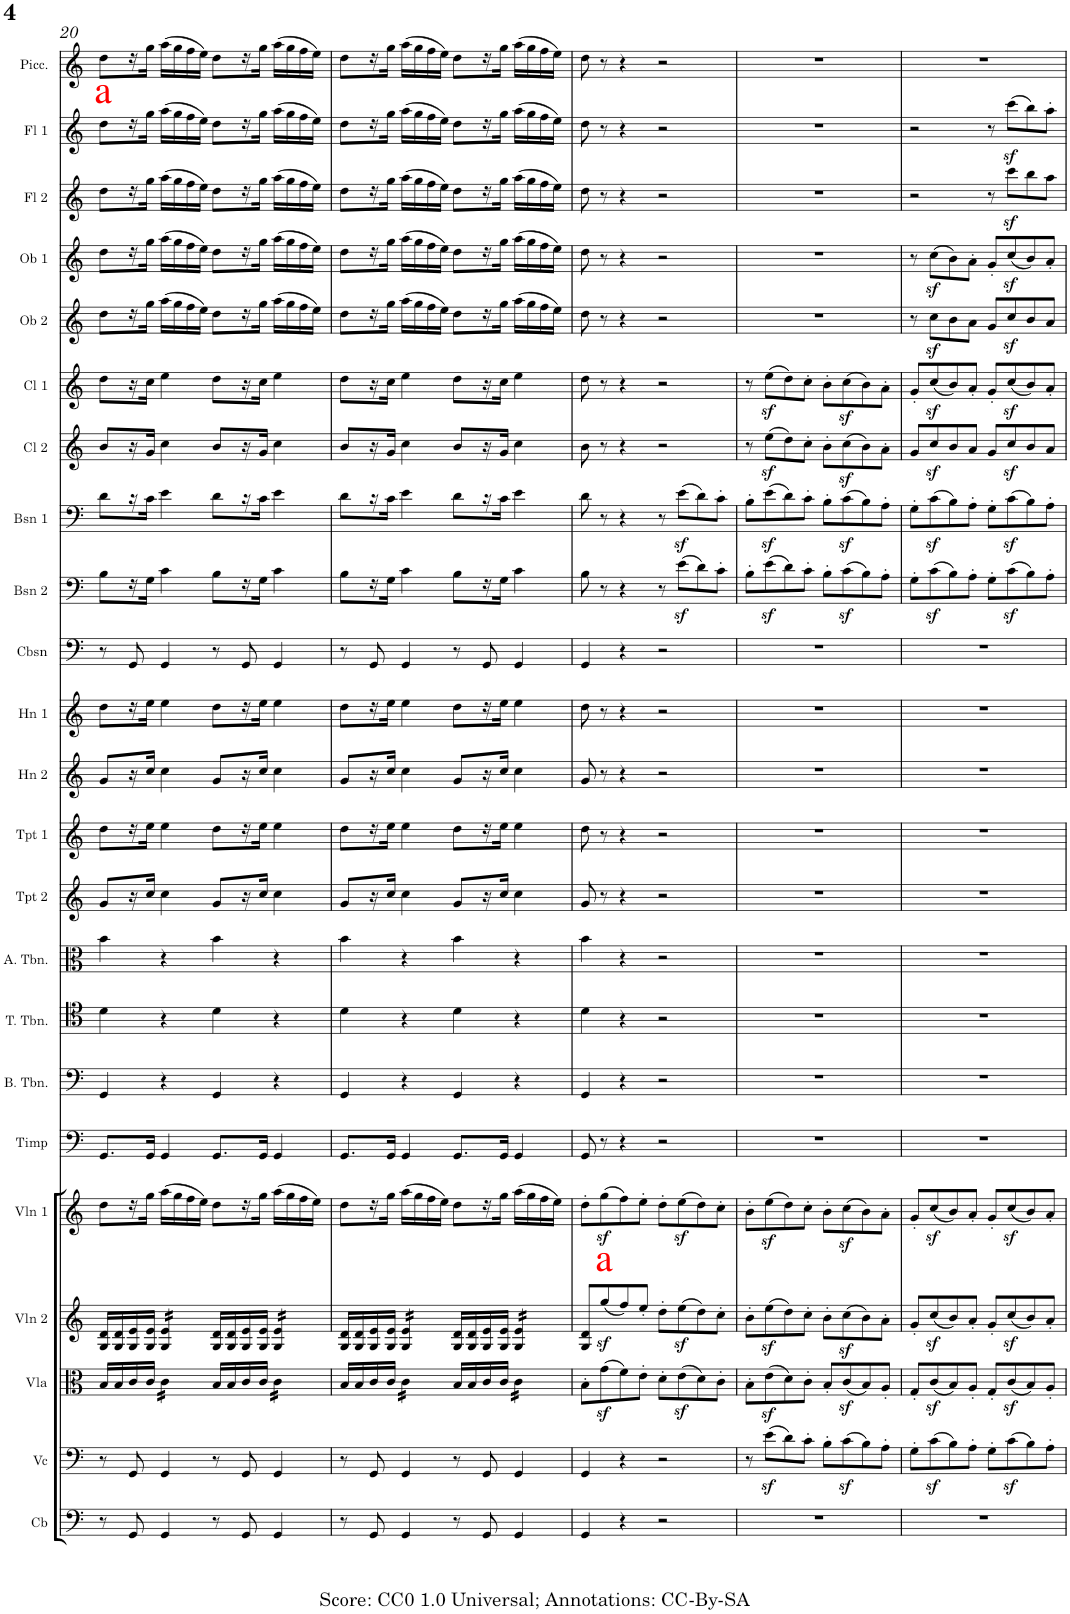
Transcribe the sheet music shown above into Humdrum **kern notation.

**kern	**kern	**kern	**kern	**kern	**text	**kern	**kern	**kern	**kern	**kern	**kern	**kern	**kern	**kern	**kern	**kern	**kern	**kern	**kern	**kern	**kern	**kern	**kern	**text
*part23	*part22	*part21	*part20	*part19	*part19	*part18	*part17	*part16	*part15	*part14	*part13	*part12	*part11	*part10	*part9	*part8	*part7	*part6	*part5	*part4	*part3	*part2	*part1	*part1
*staff23	*staff22	*staff21	*staff20	*staff19	*staff19	*staff18	*staff17	*staff16	*staff15	*staff14	*staff13	*staff12	*staff11	*staff10	*staff9	*staff8	*staff7	*staff6	*staff5	*staff4	*staff3	*staff2	*staff1	*staff1
*I"Contrabass	*I"Violoncello	*I"Viola	*I"Violin 2	*I"Violin 1	*	*I"Timpani	*I"Bass Trombone	*I"Tenor Trombone	*I"Alto Trombone	*I"C Trumpet 2	*I"C Trumpet 1	*I"C Horn 2	*I"C Horn 1	*I"Contrabassoon	*I"Bassoon 2	*I"Bassoon 1	*I"C Clarinet 2	*I"C Clarinet 1	*I"Oboe 2	*I"Oboe 1	*I"Flute 2	*I"Flute 1	*I"Piccolo	*
*I'Cb	*I'Vc	*I'Vla	*I'Vln 2	*I'Vln 1	*	*I'Timp	*I'B. Tbn.	*I'T. Tbn.	*I'A. Tbn.	*I'Tpt 2	*I'Tpt 1	*I'Hn 2	*I'Hn 1	*I'Cbsn	*I'Bsn 2	*I'Bsn 1	*I'Cl 2	*I'Cl 1	*I'Ob 2	*I'Ob 1	*I'Fl 2	*I'Fl 1	*I'Picc.	*
!!LO:PB:g=z
*clefF4	*clefF4	*clefC3	*clefG2	*clefG2	*	*clefF4	*clefF4	*clefC4	*clefC3	*clefG2	*clefG2	*clefG2	*clefG2	*clefF4	*clefF4	*clefF4	*clefG2	*clefG2	*clefG2	*clefG2	*clefG2	*clefG2	*clefG2	*
*Trd7c12	*	*	*	*	*	*	*	*	*	*	*	*Trd7c12	*Trd7c12	*Trd7c12	*	*	*Trd1c2	*Trd1c2	*	*	*	*	*Trd-7c-12	*
*k[]	*k[]	*k[]	*k[]	*k[]	*	*k[]	*k[]	*k[]	*k[]	*k[]	*k[]	*k[]	*k[]	*k[]	*k[]	*k[]	*k[]	*k[]	*k[]	*k[]	*k[]	*k[]	*k[]	*
*M4/4	*M4/4	*M4/4	*M4/4	*M4/4	*	*M4/4	*M4/4	*M4/4	*M4/4	*M4/4	*M4/4	*M4/4	*M4/4	*M4/4	*M4/4	*M4/4	*M4/4	*M4/4	*M4/4	*M4/4	*M4/4	*M4/4	*M4/4	*
*met(c)	*met(c)	*met(c)	*met(c)	*met(c)	*	*met(c)	*met(c)	*met(c)	*met(c)	*met(c)	*met(c)	*met(c)	*met(c)	*met(c)	*met(c)	*met(c)	*met(c)	*met(c)	*met(c)	*met(c)	*met(c)	*met(c)	*met(c)	*
=20	=20	=20	=20	=20	=20	=20	=20	=20	=20	=20	=20	=20	=20	=20	=20	=20	=20	=20	=20	=20	=20	=20	=20	=20
!	!	!	!	!	!	!	!	!	!	!	!	!	!	!	!	!	!	!	!	!	!	!	!	!LO:LY:b:color=#FF0000
8r	8r	16B/LL	16G/ 16d/LL	8dd\L	.	8.GG/L	4GG/	4d\	4b\	8g/L	8dd\L	8g/L	8dd\L	8r	8B\L	8d\L	8b/L	8dd\L	8dd\L	8dd\L	8dd\L	8dd\L	8dd\L	a
.	.	16B/	16G/ 16d/	.	.	.	.	.	.	.	.	.	.	.	.	.	.	.	.	.	.	.	.	.
8GG/	8GG/	16c/	16G/ 16e/	16r	.	.	.	.	.	16r	16r	16r	16r	8GG/	16r	16r	16r	16r	16r	16r	16r	16r	16r	.
.	.	16c/JJ	16G/ 16e/JJ	16gg\JJ	.	16GG/Jk	.	.	.	16cc/JJ	16ee\JJ	16cc/JJ	16ee\JJ	.	16G\JJ	16c\JJ	16g/JJ	16cc\JJ	16gg\JJ	16gg\JJ	16gg\JJ	16gg\JJ	16gg\JJ	.
*	*	*tremolo	*	*	*	*	*	*	*	*	*	*	*	*	*	*	*	*	*	*	*	*	*	*
*	*	*	*tremolo	*	*	*	*	*	*	*	*	*	*	*	*	*	*	*	*	*	*	*	*	*
4GG/	4GG/	16c\LL	16G/ 16e/LL	(16aa\LL	.	4GG/	4r	4r	4r	4cc\	4ee\	4cc\	4ee\	4GG/	4c\	4e\	4cc\	4ee\	(16aa\LL	(16aa\LL	(16aa\LL	(16aa\LL	(16aa\LL	.
.	.	16c\	16G/ 16e/	16gg\	.	.	.	.	.	.	.	.	.	.	.	.	.	.	16gg\	16gg\	16gg\	16gg\	16gg\	.
.	.	16c\	16G/ 16e/	16ff\	.	.	.	.	.	.	.	.	.	.	.	.	.	.	16ff\	16ff\	16ff\	16ff\	16ff\	.
.	.	16c\JJ	16G/ 16e/JJ	16ee\JJ)	.	.	.	.	.	.	.	.	.	.	.	.	.	.	16ee\JJ)	16ee\JJ)	16ee\JJ)	16ee\JJ)	16ee\JJ)	.
*	*	*	*Xtremolo	*	*	*	*	*	*	*	*	*	*	*	*	*	*	*	*	*	*	*	*	*
*	*	*Xtremolo	*	*	*	*	*	*	*	*	*	*	*	*	*	*	*	*	*	*	*	*	*	*
8r	8r	16B/LL	16G/ 16d/LL	8dd\L	.	8.GG/L	4GG/	4d\	4b\	8g/L	8dd\L	8g/L	8dd\L	8r	8B\L	8d\L	8b/L	8dd\L	8dd\L	8dd\L	8dd\L	8dd\L	8dd\L	.
.	.	16B/	16G/ 16d/	.	.	.	.	.	.	.	.	.	.	.	.	.	.	.	.	.	.	.	.	.
8GG/	8GG/	16c/	16G/ 16e/	16r	.	.	.	.	.	16r	16r	16r	16r	8GG/	16r	16r	16r	16r	16r	16r	16r	16r	16r	.
.	.	16c/JJ	16G/ 16e/JJ	16gg\JJ	.	16GG/Jk	.	.	.	16cc/JJ	16ee\JJ	16cc/JJ	16ee\JJ	.	16G\JJ	16c\JJ	16g/JJ	16cc\JJ	16gg\JJ	16gg\JJ	16gg\JJ	16gg\JJ	16gg\JJ	.
*	*	*tremolo	*	*	*	*	*	*	*	*	*	*	*	*	*	*	*	*	*	*	*	*	*	*
*	*	*	*tremolo	*	*	*	*	*	*	*	*	*	*	*	*	*	*	*	*	*	*	*	*	*
4GG/	4GG/	16c\LL	16G/ 16e/LL	(16aa\LL	.	4GG/	4r	4r	4r	4cc\	4ee\	4cc\	4ee\	4GG/	4c\	4e\	4cc\	4ee\	(16aa\LL	(16aa\LL	(16aa\LL	(16aa\LL	(16aa\LL	.
.	.	16c\	16G/ 16e/	16gg\	.	.	.	.	.	.	.	.	.	.	.	.	.	.	16gg\	16gg\	16gg\	16gg\	16gg\	.
.	.	16c\	16G/ 16e/	16ff\	.	.	.	.	.	.	.	.	.	.	.	.	.	.	16ff\	16ff\	16ff\	16ff\	16ff\	.
.	.	16c\JJ	16G/ 16e/JJ	16ee\JJ)	.	.	.	.	.	.	.	.	.	.	.	.	.	.	16ee\JJ)	16ee\JJ)	16ee\JJ)	16ee\JJ)	16ee\JJ)	.
*	*	*	*Xtremolo	*	*	*	*	*	*	*	*	*	*	*	*	*	*	*	*	*	*	*	*	*
*	*	*Xtremolo	*	*	*	*	*	*	*	*	*	*	*	*	*	*	*	*	*	*	*	*	*	*
=21	=21	=21	=21	=21	=21	=21	=21	=21	=21	=21	=21	=21	=21	=21	=21	=21	=21	=21	=21	=21	=21	=21	=21	=21
8r	8r	16B/LL	16G/ 16d/LL	8dd\L	.	8.GG/L	4GG/	4d\	4b\	8g/L	8dd\L	8g/L	8dd\L	8r	8B\L	8d\L	8b/L	8dd\L	8dd\L	8dd\L	8dd\L	8dd\L	8dd\L	.
.	.	16B/	16G/ 16d/	.	.	.	.	.	.	.	.	.	.	.	.	.	.	.	.	.	.	.	.	.
8GG/	8GG/	16c/	16G/ 16e/	16r	.	.	.	.	.	16r	16r	16r	16r	8GG/	16r	16r	16r	16r	16r	16r	16r	16r	16r	.
.	.	16c/JJ	16G/ 16e/JJ	16gg\JJ	.	16GG/Jk	.	.	.	16cc/JJ	16ee\JJ	16cc/JJ	16ee\JJ	.	16G\JJ	16c\JJ	16g/JJ	16cc\JJ	16gg\JJ	16gg\JJ	16gg\JJ	16gg\JJ	16gg\JJ	.
*	*	*tremolo	*	*	*	*	*	*	*	*	*	*	*	*	*	*	*	*	*	*	*	*	*	*
*	*	*	*tremolo	*	*	*	*	*	*	*	*	*	*	*	*	*	*	*	*	*	*	*	*	*
4GG/	4GG/	16c\LL	16G/ 16e/LL	(16aa\LL	.	4GG/	4r	4r	4r	4cc\	4ee\	4cc\	4ee\	4GG/	4c\	4e\	4cc\	4ee\	(16aa\LL	(16aa\LL	(16aa\LL	(16aa\LL	(16aa\LL	.
.	.	16c\	16G/ 16e/	16gg\	.	.	.	.	.	.	.	.	.	.	.	.	.	.	16gg\	16gg\	16gg\	16gg\	16gg\	.
.	.	16c\	16G/ 16e/	16ff\	.	.	.	.	.	.	.	.	.	.	.	.	.	.	16ff\	16ff\	16ff\	16ff\	16ff\	.
.	.	16c\JJ	16G/ 16e/JJ	16ee\JJ)	.	.	.	.	.	.	.	.	.	.	.	.	.	.	16ee\JJ)	16ee\JJ)	16ee\JJ)	16ee\JJ)	16ee\JJ)	.
*	*	*	*Xtremolo	*	*	*	*	*	*	*	*	*	*	*	*	*	*	*	*	*	*	*	*	*
*	*	*Xtremolo	*	*	*	*	*	*	*	*	*	*	*	*	*	*	*	*	*	*	*	*	*	*
8r	8r	16B/LL	16G/ 16d/LL	8dd\L	.	8.GG/L	4GG/	4d\	4b\	8g/L	8dd\L	8g/L	8dd\L	8r	8B\L	8d\L	8b/L	8dd\L	8dd\L	8dd\L	8dd\L	8dd\L	8dd\L	.
.	.	16B/	16G/ 16d/	.	.	.	.	.	.	.	.	.	.	.	.	.	.	.	.	.	.	.	.	.
8GG/	8GG/	16c/	16G/ 16e/	16r	.	.	.	.	.	16r	16r	16r	16r	8GG/	16r	16r	16r	16r	16r	16r	16r	16r	16r	.
.	.	16c/JJ	16G/ 16e/JJ	16gg\JJ	.	16GG/Jk	.	.	.	16cc/JJ	16ee\JJ	16cc/JJ	16ee\JJ	.	16G\JJ	16c\JJ	16g/JJ	16cc\JJ	16gg\JJ	16gg\JJ	16gg\JJ	16gg\JJ	16gg\JJ	.
*	*	*tremolo	*	*	*	*	*	*	*	*	*	*	*	*	*	*	*	*	*	*	*	*	*	*
*	*	*	*tremolo	*	*	*	*	*	*	*	*	*	*	*	*	*	*	*	*	*	*	*	*	*
4GG/	4GG/	16c\LL	16G/ 16e/LL	(16aa\LL	.	4GG/	4r	4r	4r	4cc\	4ee\	4cc\	4ee\	4GG/	4c\	4e\	4cc\	4ee\	(16aa\LL	(16aa\LL	(16aa\LL	(16aa\LL	(16aa\LL	.
.	.	16c\	16G/ 16e/	16gg\	.	.	.	.	.	.	.	.	.	.	.	.	.	.	16gg\	16gg\	16gg\	16gg\	16gg\	.
.	.	16c\	16G/ 16e/	16ff\	.	.	.	.	.	.	.	.	.	.	.	.	.	.	16ff\	16ff\	16ff\	16ff\	16ff\	.
.	.	16c\JJ	16G/ 16e/JJ	16ee\JJ)	.	.	.	.	.	.	.	.	.	.	.	.	.	.	16ee\JJ)	16ee\JJ)	16ee\JJ)	16ee\JJ)	16ee\JJ)	.
*	*	*	*Xtremolo	*	*	*	*	*	*	*	*	*	*	*	*	*	*	*	*	*	*	*	*	*
*	*	*Xtremolo	*	*	*	*	*	*	*	*	*	*	*	*	*	*	*	*	*	*	*	*	*	*
=22	=22	=22	=22	=22	=22	=22	=22	=22	=22	=22	=22	=22	=22	=22	=22	=22	=22	=22	=22	=22	=22	=22	=22	=22
4GG/	4GG/	8B'\L	8G/ 8d/L	8dd'\L	.	8GG/	4GG/	4d\	4b\	8g/	8dd\	8g/	8dd\	4GG/	8B\	8d\	8b\	8dd\	8dd\	8dd\	8dd\	8dd\	8dd\	.
!	!	!	!	!	!LO:LY:b:color=#FF0000	!	!	!	!	!	!	!	!	!	!	!	!	!	!	!	!	!	!	!
.	.	(8gz<\	(8ggz</	(8ggz<\	a	8r	.	.	.	8r	8r	8r	8r	.	8r	8r	8r	8r	8r	8r	8r	8r	8r	.
4r	4r	8f\)	8ff/)	8ff\)	.	4r	4r	4r	4r	4r	4r	4r	4r	4r	4r	4r	4r	4r	4r	4r	4r	4r	4r	.
.	.	8e'\J	8ee'/J	8ee'\J	.	.	.	.	.	.	.	.	.	.	.	.	.	.	.	.	.	.	.	.
2r	2r	8d'\L	8dd'\L	8dd'\L	.	2r	2r	2r	2r	2r	2r	2r	2r	2r	8r	8r	2r	2r	2r	2r	2r	2r	2r	.
.	.	(8ez<\	(8eez<\	(8eez<\	.	.	.	.	.	.	.	.	.	.	(8ez<\L	(8ez<\L	.	.	.	.	.	.	.	.
.	.	8d\)	8dd\)	8dd\)	.	.	.	.	.	.	.	.	.	.	8d\)	8d\)	.	.	.	.	.	.	.	.
.	.	8c'\J	8cc'\J	8cc'\J	.	.	.	.	.	.	.	.	.	.	8c'\J	8c'\J	.	.	.	.	.	.	.	.
=23	=23	=23	=23	=23	=23	=23	=23	=23	=23	=23	=23	=23	=23	=23	=23	=23	=23	=23	=23	=23	=23	=23	=23	=23
1r	8r	8B'\L	8b'\L	8b'\L	.	1r	1r	1r	1r	1r	1r	1r	1r	1r	8B'\L	8B'\L	8r	8r	1r	1r	1r	1r	1r	.
.	(8ez<\L	(8ez<\	(8eez<\	(8eez<\	.	.	.	.	.	.	.	.	.	.	(8ez<\	(8ez<\	(8eez<\L	(8eez<\L	.	.	.	.	.	.
.	8d\)	8d\)	8dd\)	8dd\)	.	.	.	.	.	.	.	.	.	.	8d\)	8d\)	8dd\)	8dd\)	.	.	.	.	.	.
.	8c'\J	8c'\J	8cc'\J	8cc'\J	.	.	.	.	.	.	.	.	.	.	8c'\J	8c'\J	8cc'\J	8cc'\J	.	.	.	.	.	.
.	8B'\L	8B'/L	8b'\L	8b'\L	.	.	.	.	.	.	.	.	.	.	8B'\L	8B'\L	8b'\L	8b'\L	.	.	.	.	.	.
.	(8cz<\	(8cz</	(8ccz<\	(8ccz<\	.	.	.	.	.	.	.	.	.	.	(8cz<\	(8cz<\	(8ccz<\	(8ccz<\	.	.	.	.	.	.
.	8B\)	8B/)	8b\)	8b\)	.	.	.	.	.	.	.	.	.	.	8B\)	8B\)	8b\)	8b\)	.	.	.	.	.	.
.	8A'\J	8A'/J	8a'\J	8a'\J	.	.	.	.	.	.	.	.	.	.	8A'\J	8A'\J	8a'\J	8a'\J	.	.	.	.	.	.
=24	=24	=24	=24	=24	=24	=24	=24	=24	=24	=24	=24	=24	=24	=24	=24	=24	=24	=24	=24	=24	=24	=24	=24	=24
1r	8G'\L	8G'/L	8g'/L	8g'/L	.	1r	1r	1r	1r	1r	1r	1r	1r	1r	8G'\L	8G'\L	8g/L	8g'/L	8r	8r	2r	2r	1r	.
.	(8cz<\	(8cz</	(8ccz</	(8ccz</	.	.	.	.	.	.	.	.	.	.	(8cz<\	(8cz<\	8ccz</	(8ccz</	8ccz<\L	(8ccz<\L	.	.	.	.
.	8B\)	8B/)	8b/)	8b/)	.	.	.	.	.	.	.	.	.	.	8B\)	8B\)	8b/	8b/)	8b\	8b\)	.	.	.	.
.	8A'\J	8A'/J	8a'/J	8a'/J	.	.	.	.	.	.	.	.	.	.	8A'\J	8A'\J	8a/J	8a'/J	8a\J	8a'\J	.	.	.	.
.	8G'\L	8G'/L	8g'/L	8g'/L	.	.	.	.	.	.	.	.	.	.	8G'\L	8G'\L	8g/L	8g'/L	8g/L	8g'/L	8r	8r	.	.
.	(8cz<\	(8cz</	(8ccz</	(8ccz</	.	.	.	.	.	.	.	.	.	.	(8cz<\	(8cz<\	8ccz</	(8ccz</	8ccz</	(8ccz</	8cccz<\L	(8cccz<\L	.	.
.	8B\)	8B/)	8b/)	8b/)	.	.	.	.	.	.	.	.	.	.	8B\)	8B\)	8b/	8b/)	8b/	8b/)	8bb\	8bb\)	.	.
.	8A'\J	8A'/J	8a'/J	8a'/J	.	.	.	.	.	.	.	.	.	.	8A'\J	8A'\J	8a/J	8a'/J	8a/J	8a'/J	8aa\J	8aa'\J	.	.
=	=	=	=	=	=	=	=	=	=	=	=	=	=	=	=	=	=	=	=	=	=	=	=	=
*-	*-	*-	*-	*-	*-	*-	*-	*-	*-	*-	*-	*-	*-	*-	*-	*-	*-	*-	*-	*-	*-	*-	*-	*-
